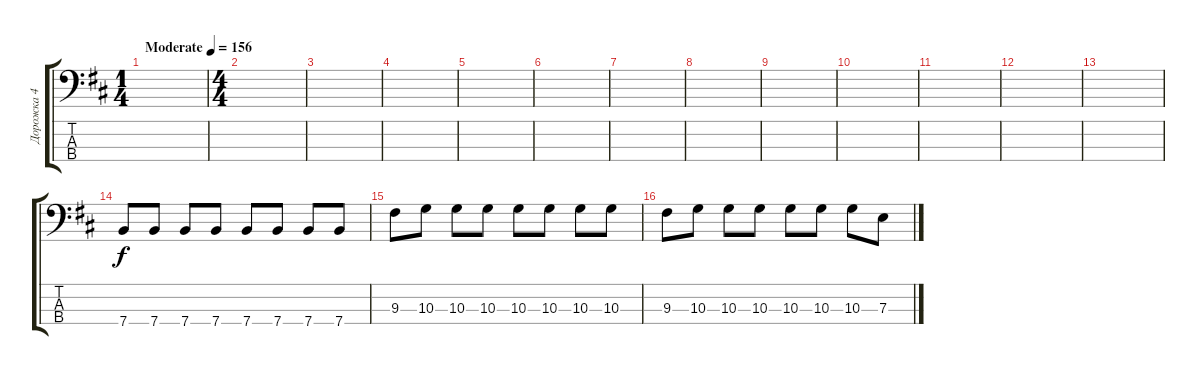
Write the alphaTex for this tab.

\track ("Дорожка 4" "Дорожка 4") {instrument electricbasspick}
\staff {score tabs}
\tuning (G2 D2 A1 E1) {hide}
\ts (1 4)
\tempo (156 "Moderate")
\clef f4
\ks bminor
|
\ts (4 4)
|
|
|
|
|
|
|
|
|
|
|
|
7.4.8 7.4.8 7.4.8 7.4.8 7.4.8 7.4.8 7.4.8 7.4.8 |
9.3.8 10.3.8 10.3.8 10.3.8 10.3.8 10.3.8 10.3.8 10.3.8 |
9.3.8 10.3.8 10.3.8 10.3.8 10.3.8 10.3.8 10.3.8 7.3.8
